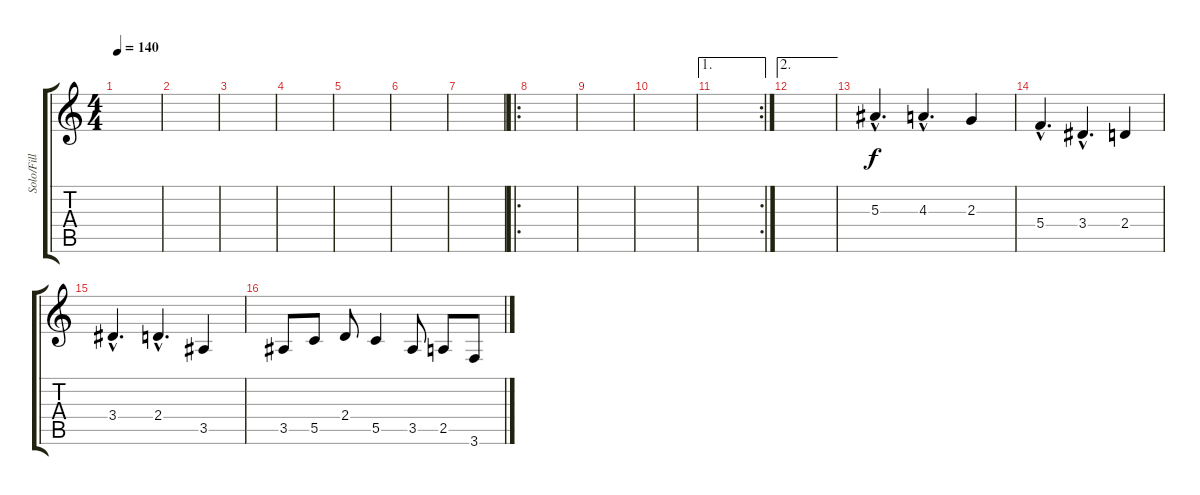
\track ("Solo/Fill" "Solo/Fill") {instrument distortionguitar}
\staff {score tabs}
\tuning (D4 A3 F3 C3 G2 D2) {hide}
\ts (4 4)
\tempo 140
\clef g2
\ks c
|
|
|
|
|
|
|
\ro
|
|
|
\ae 1
\rc 2
|
\ae 2
|
5.3{hac}.4{d} 4.3{hac}.4{d} 2.3.4 |
5.4{hac}.4{d} 3.4{hac}.4{d} 2.4.4 |
3.4{hac}.4{d} 2.4{hac}.4{d} 3.5.4 |
3.5.8 5.5.8 2.4.8 5.5.4 3.5.8 2.5.8 3.6.8
